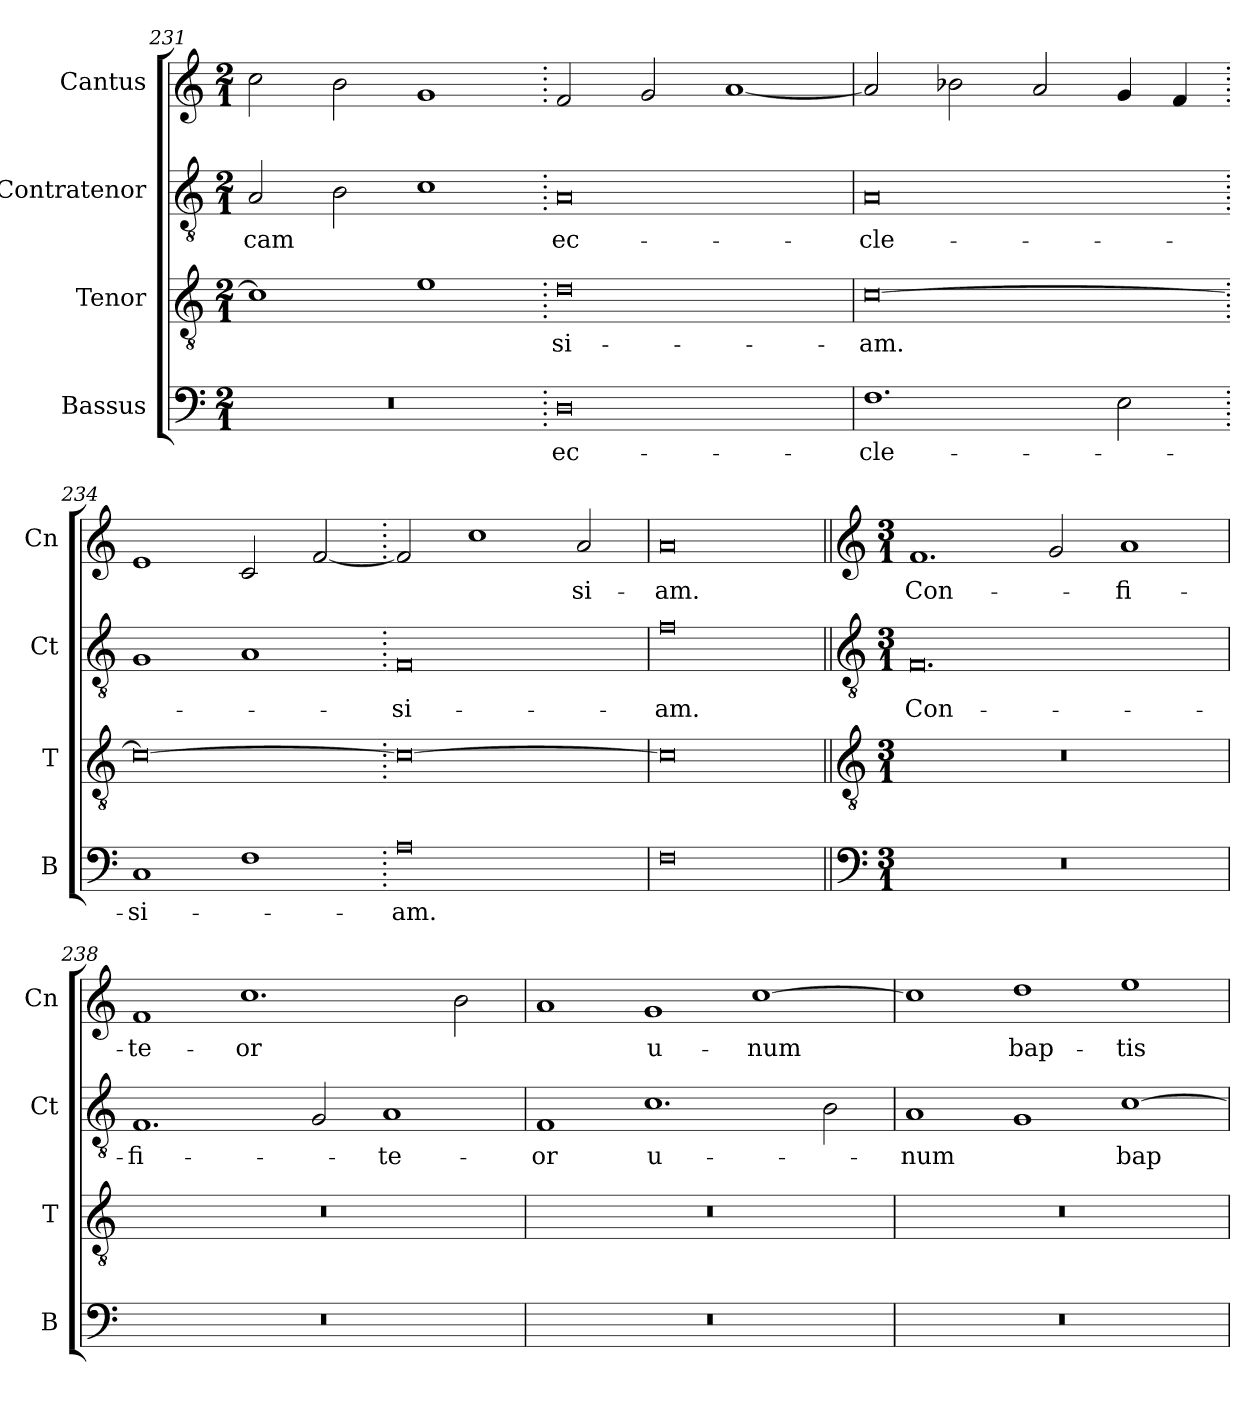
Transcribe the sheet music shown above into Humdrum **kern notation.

**kern	**text	**kern	**text	**kern	**text	**kern	**text
*part4	*part4	*part3	*part3	*part2	*part2	*part1	*part1
*staff4	*staff4	*staff3	*staff3	*staff2	*staff2	*staff1	*staff1
*I"Bassus	*	*I"Tenor	*	*I"Contratenor	*	*I"Cantus	*
*I'B	*	*I'T	*	*I'Ct	*	*I'Cn	*
*clefF4	*	*clefGv2	*	*clefGv2	*	*clefG2	*
*k[]	*	*k[]	*	*k[]	*	*k[]	*
*M2/1	*	*M2/1	*	*M2/1	*	*M2/1	*
=231	=231	=231	=231	=231	=231	=231	=231
0r	.	1c]	.	2A/	-cam	2cc\	.
.	.	.	.	2B\	.	2b\	.
.	.	1e	.	1c	.	1g	.
=232.	=232.	=232.	=232.	=232.	=232.	=232.	=232.
0D	ec-	0d	-si-	0A	ec-	2f/	.
.	.	.	.	.	.	2g/	.
.	.	.	.	.	.	[1a	.
=233	=233	=233	=233	=233	=233	=233	=233
1.F	-cle-	[0c	-am.	0A	-cle-	2a/]	.
.	.	.	.	.	.	2b-X\	.
.	.	.	.	.	.	2a/	.
2E\	.	.	.	.	.	4g/	.
.	.	.	.	.	.	4f/	.
=234.	=234.	=234.	=234.	=234.	=234.	=234.	=234.
1C	-si-	0c_	.	1G	.	1e	.
1F	.	.	.	1A	.	2c/	.
.	.	.	.	.	.	[2f/	.
=235.	=235.	=235.	=235.	=235.	=235.	=235.	=235.
0A	-am.	0c_	.	0F	-si-	2f/]	.
.	.	.	.	.	.	1cc	.
.	.	.	.	.	.	2a/	-si-
=236	=236	=236	=236	=236	=236	=236	=236
0F	.	0c]	.	0f	-am.	0a	-am.
!!LO:LB:g=z
=237||	=237||	=237||	=237||	=237||	=237||	=237||	=237||
*clefF4	*	*clefGv2	*	*clefGv2	*	*clefG2	*
*k[]	*	*k[]	*	*k[]	*	*k[]	*
*M3/1	*	*M3/1	*	*M3/1	*	*M3/1	*
*	*	*	*	*	*	*MM384	*
0.r	.	0.r	.	0.F	Con-	1.f	Con-
.	.	.	.	.	.	2g/	.
.	.	.	.	.	.	1a	-fi-
=238	=238	=238	=238	=238	=238	=238	=238
0.r	.	0.r	.	1.F	-fi-	1f	-te-
.	.	.	.	.	.	1.cc	-or
.	.	.	.	2G/	.	.	.
.	.	.	.	1A	-te-	.	.
.	.	.	.	.	.	2b\	.
=239	=239	=239	=239	=239	=239	=239	=239
0.r	.	0.r	.	1F	-or	1a	.
.	.	.	.	1.c	u-	1g	u-
.	.	.	.	.	.	[1cc	-num
.	.	.	.	2B\	.	.	.
=240	=240	=240	=240	=240	=240	=240	=240
0.r	.	0.r	.	1A	-num	1cc]	.
.	.	.	.	1G	.	1dd	bap-
.	.	.	.	[1c	bap-	1ee	-tis-
=	=	=	=	=	=	=	=
*-	*-	*-	*-	*-	*-	*-	*-
